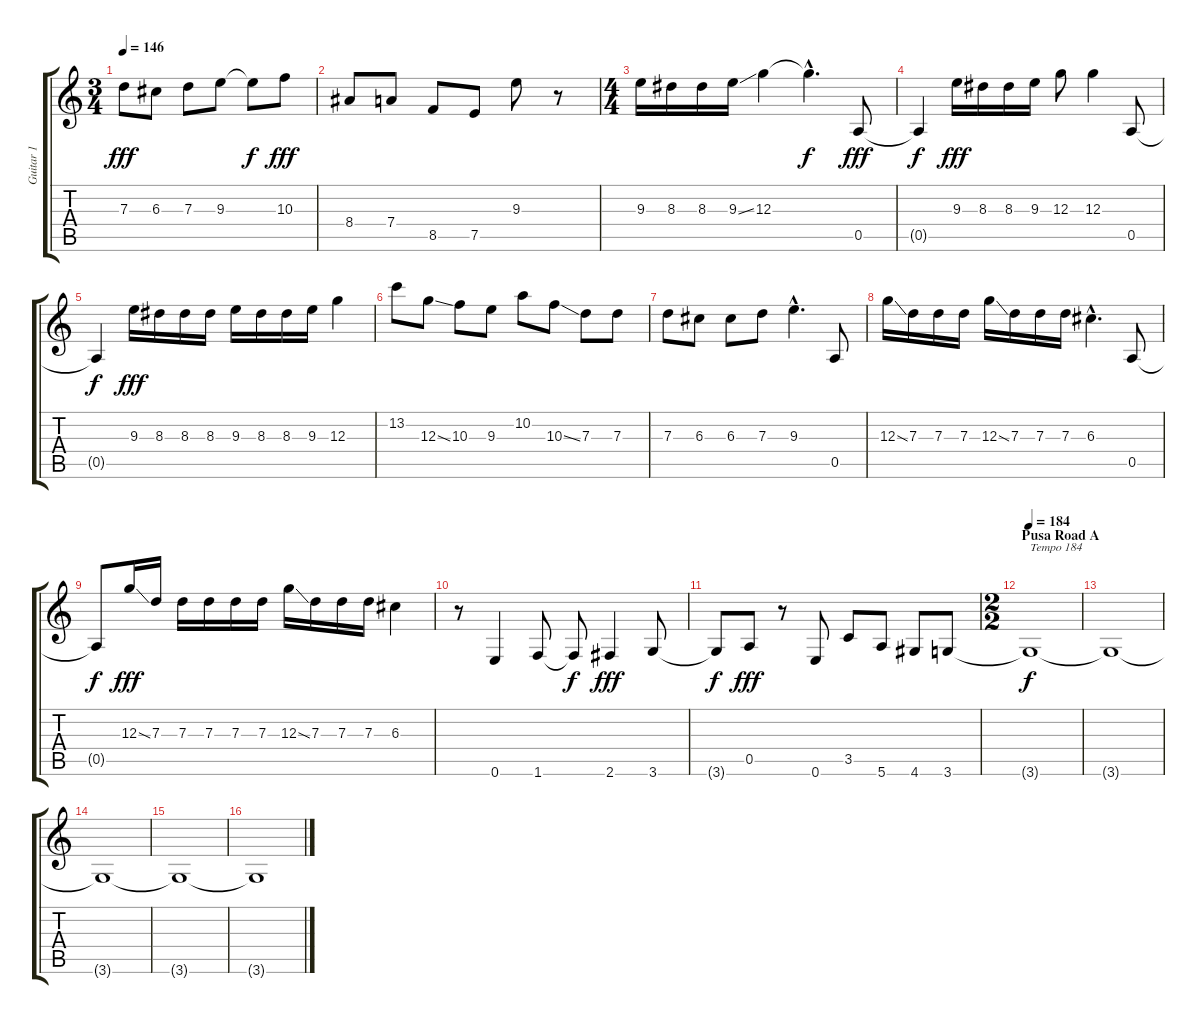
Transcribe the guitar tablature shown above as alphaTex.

\track ("Guitar 1" "Guitar 1") {instrument distortionguitar}
\staff {score tabs}
\tuning (E4 B3 G3 D3 A2 E2) {hide}
\ts (3 4)
\tempo 146
\clef g2
\ks c
7.3.8{dy fff} 6.3.8 7.3.8 9.3.8 9.3{t}.8{dy f} 10.3.8{dy fff} |
8.4.8 7.4.8 8.5.8 7.5.8 9.3.8 r.8 |
\ts (4 4)
9.3.16 8.3.16 8.3.16 9.3{ss}.16 12.3.4 12.3{hac t}.4{d dy f} 0.5.8{dy fff} |
0.5{t}.4{dy f} 9.3.16{dy fff} 8.3.16 8.3.16 9.3.16 12.3.8 12.3.4 0.5.8 |
0.5{t}.4{dy f} 9.3.16{dy fff} 8.3.16 8.3.16 8.3.16 9.3.16 8.3.16 8.3.16 9.3.16 12.3.4 |
13.2.8 12.3{ss}.8 10.3.8 9.3.8 10.2.8 10.3{ss}.8 7.3.8 7.3.8 |
7.3.8 6.3.8 6.3.8 7.3.8 9.3{hac}.4{d} 0.5.8 |
12.3{ss}.16 7.3.16 7.3.16 7.3.16 12.3{ss}.16 7.3.16 7.3.16 7.3.16 6.3{hac}.4{d} 0.5.8 |
0.5{t}.8{dy f} 12.3{ss}.16{dy fff} 7.3.16 7.3.16 7.3.16 7.3.16 7.3.16 12.3{ss}.16 7.3.16 7.3.16 7.3.16 6.3.4 |
r.8 0.6.4 1.6.8 1.6{t}.8{dy f} 2.6.4{dy fff} 3.6.8 |
3.6{t}.8{dy f} 0.5.8{dy fff} r.8 0.6.8 3.5.8 5.6.8 4.6.8 3.6.8 |
\ts (2 2)
\section ("" "Pusa Road A")
\tempo 184
3.6{t}.1{txt "Tempo 184" dy f} |
3.6{t}.1 |
3.6{t}.1 |
3.6{t}.1 |
3.6{t}.1
